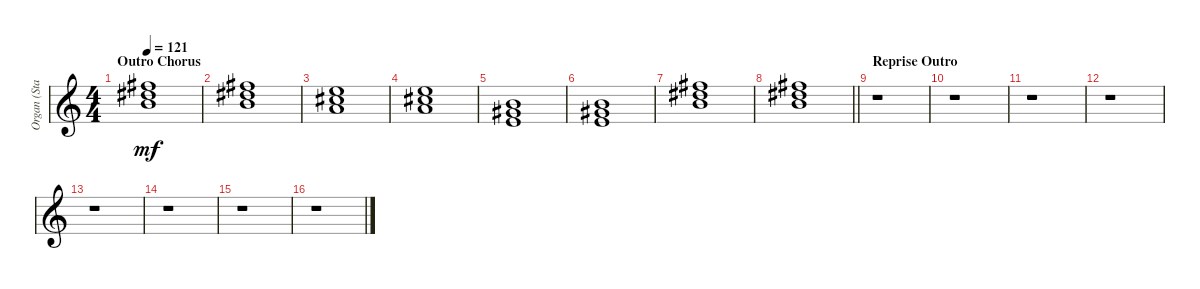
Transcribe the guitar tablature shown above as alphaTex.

\track ("Organ (Staff 1)" "Organ (Sta") {instrument drawbarorgan}
\staff {score}
\tuning (E4 B3 G3 D3 A2 E2 B1) {hide}
\ts (4 4)
\section ("" "Outro Chorus")
\tempo 121
\clef g2
\ks c
(7.1 16.2 23.3).1{dy mf} |
(7.1 16.2 23.3).1 |
(5.1 14.2 21.3).1 |
(5.1 14.2 21.3).1 |
(0.1 9.2 16.3).1 |
(0.1 9.2 16.3).1 |
(7.1 16.2 23.3).1 |
\barLineRight lightlight
(7.1 16.2 23.3).1 |
\section ("" "Reprise Outro")
r.1 |
r.1 |
r.1 |
r.1 |
r.1 |
r.1 |
r.1 |
r.1
